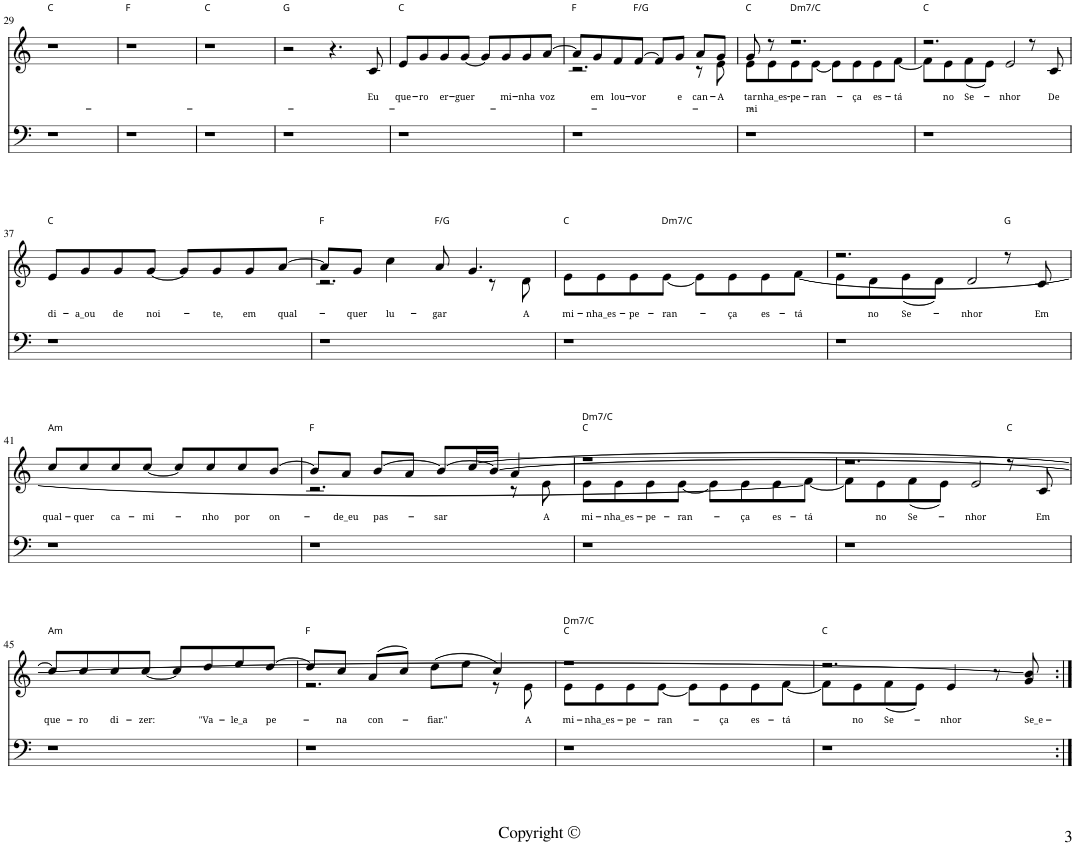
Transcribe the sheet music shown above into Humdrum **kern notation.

**kern	**kern	**text	**text
*part2	*part1	*part1	*part1
*staff2	*staff1	*staff1	*staff1
*I"P2	*I"P1	*	*
!!LO:PB:g=z
*clefF4	*clefG2	*	*
*k[]	*k[]	*	*
*M4/4	*M4/4	*	*
=29	=29	=29	=29
!	!LO:TX:a:t=C	!	!
1r	1r	.	.
=30	=30	=30	=30
!	!LO:TX:a:t=F	!	!
1r	1r	.	.
=31	=31	=31	=31
!	!LO:TX:a:t=C	!	!
1r	1r	.	.
=32	=32	=32	=32
!	!LO:TX:a:t=G	!	!
1r	2r	.	.
.	4.r	.	.
!	!	!LO:LY:b	!
.	8c/	Eu	.
=33	=33	=33	=33
!	!LO:TX:a:t=C	!	!
!	!	!LO:LY:b	!
1r	8e/L	que-	.
!	!	!LO:LY:b	!
.	8g/	-ro	.
!	!	!LO:LY:b	!
.	8g/	er-	.
!	!	!LO:LY:b	!
.	[8g/J	-guer	.
.	8g/L]	.	.
!	!	!LO:LY:b	!
.	8g/	mi-	.
!	!	!LO:LY:b	!
.	8g/	-nha	.
!	!	!LO:LY:b	!
.	[8a/J	voz	.
=34	=34	=34	=34
*	*^	*	*
!	!LO:TX:a:t=F	!	!	!
1r	8a/L]	2.r	.	.
!	!	!	!LO:LY:b	!
.	8g/	.	em	.
!	!	!	!LO:LY:b	!
.	8f/	.	lou-	.
!	!LO:TX:a:t=F/G	!	!	!
!	!	!	!LO:LY:b	!
.	[8f/J	.	-vor	.
.	8f/L]	.	.	.
!	!	!	!LO:LY:b	!
.	8g/J	.	e	.
!	!	!	!LO:LY:b	!
.	8a/L	8r	can-	.
!	!	!	!LO:LY:b	!
.	8g/J	8e\	-A	.
=35	=35	=35	=35	=35
!	!LO:TX:a:t=C	!	!	!
!	!	!	!LO:LY:b	!LO:LY:b
1r	8g/	8e\L	tar	mi-
!	!	!	!LO:LY:b	!
.	8r	8e\	-nha_es-	.
!	!LO:TX:a:t=Dm7/C	!	!	!
!	!	!	!LO:LY:b	!
.	2.r	8e\	-pe-	.
!	!	!	!LO:LY:b	!
.	.	[8e\J	-ran-	.
.	.	8e\L]	.	.
!	!	!	!LO:LY:b	!
.	.	8e\	-ça	.
!	!	!	!LO:LY:b	!
.	.	8e\	es-	.
!	!	!	!LO:LY:b	!
.	.	[8f\J	-tá	.
=36	=36	=36	=36	=36
!	!LO:TX:a:t=C	!	!	!
1r	2.r	8f\L]	.	.
!	!	!	!LO:LY:b	!
.	.	8e\	no	.
!	!	!	!LO:LY:b	!
.	.	(8f\	Se-	.
.	.	8e\J)	.	.
!	!	!	!LO:LY:b	!
.	.	2e/	-nhor	.
.	8r	.	.	.
!	!	!	!LO:LY:b	!
.	8c/	.	De	.
!!LO:LB:g=z	!!
=37	=37	=37	=37	=37
!	!LO:TX:a:t=C	!	!	!
!	!	!	!LO:LY:b	!
1r	8e/L	1ryy	di-	.
!	!	!	!LO:LY:b	!
.	8g/	.	-a_ou	.
!	!	!	!LO:LY:b	!
.	8g/	.	de	.
!	!	!	!LO:LY:b	!
.	[8g/J	.	noi-	.
.	8g/L]	.	.	.
!	!	!	!LO:LY:b	!
.	8g/	.	-te,	.
!	!	!	!LO:LY:b	!
.	8g/	.	em	.
!	!	!	!LO:LY:b	!
.	[8a/J	.	qual-	.
=38	=38	=38	=38	=38
!	!LO:TX:a:t=F	!	!	!
1r	8a/L]	2.r	.	.
!	!	!	!LO:LY:b	!
.	8g/J	.	-quer	.
!	!	!	!LO:LY:b	!
.	4cc\	.	lu-	.
!	!LO:TX:a:t=F/G	!	!	!
!	!	!	!LO:LY:b	!
.	8a/	.	-gar	.
.	4.g/	.	.	.
.	.	8r	.	.
!	!	!	!LO:LY:b	!
.	.	8d\	A	.
=39	=39	=39	=39	=39
!	!LO:TX:a:t=C	!	!	!
!	!	!	!LO:LY:b	!
1r	1ryy	8e\L	mi-	.
!	!	!	!LO:LY:b	!
.	.	8e\	-nha_es-	.
!	!	!	!LO:LY:b	!
.	.	8e\	-pe-	.
!	!	!LO:TX:a:t=Dm7/C	!	!
!	!	!	!LO:LY:b	!
.	.	[8e\J	-ran-	.
.	.	8e\L]	.	.
!	!	!	!LO:LY:b	!
.	.	8e\	-ça	.
!	!	!	!LO:LY:b	!
.	.	8e\	es-	.
!	!	!	!LO:LY:b	!
.	.	[8f\J	-tá	.
=40	=40	=40	=40	=40
1r	2.r	8e\L	.	.
!	!	!	!LO:LY:b	!
.	.	8d\	no	.
!	!	!	!LO:LY:b	!
.	.	(8e\	Se-	.
.	.	8d\J)	.	.
!	!	!	!LO:LY:b	!
.	.	2d/	-nhor	.
!	!LO:TX:a:t=G	!	!	!
.	8r	.	.	.
!	!	!	!LO:LY:b	!
.	8c/	.	Em	.
*	*v	*v	*	*
!!LO:LB:g=z
=41	=41	=41	=41
!	!LO:TX:a:t=Am	!	!
!	!	!LO:LY:b	!
1r	8cc/L	qual-	.
!	!	!LO:LY:b	!
.	8cc/	-quer	.
!	!	!LO:LY:b	!
.	8cc/	ca-	.
!	!	!LO:LY:b	!
.	[8cc/J	-mi-	.
.	8cc/L]	.	.
!	!	!LO:LY:b	!
.	8cc/	-nho	.
!	!	!LO:LY:b	!
.	8cc/	por	.
!	!	!LO:LY:b	!
.	[8b/J	on-	.
=42	=42	=42	=42
*	*^	*	*
!	!LO:TX:a:t=F	!	!	!
1r	8b/L]	2.r	.	.
!	!	!	!LO:LY:b	!
.	8a/J	.	-de_eu	.
!	!	!	!LO:LY:b	!
.	[8b/L	.	pas-	.
.	8a/J	.	.	.
!	!	!	!LO:LY:b	!
.	8b/L_	.	-sar	.
.	[16cc/L	.	.	.
.	16b/JJ_	.	.	.
.	4a/	8r	.	.
!	!	!	!LO:LY:b	!
.	.	8e\	A	.
=43	=43	=43	=43	=43
!	!LO:TX:a:t=C	!	!	!
!	!LO:TX:a:t=Dm7/C	!	!	!
!	!	!	!LO:LY:b	!
1r	1r	8e\L	mi-	.
!	!	!	!LO:LY:b	!
.	.	8e\	-nha_es-	.
!	!	!	!LO:LY:b	!
.	.	8e\	-pe-	.
!	!	!	!LO:LY:b	!
.	.	[8e\J	-ran-	.
.	.	8e\L]	.	.
!	!	!	!LO:LY:b	!
.	.	8e\	-ça	.
!	!	!	!LO:LY:b	!
.	.	8e\	es-	.
!	!	!	!LO:LY:b	!
.	.	8f\J_	-tá	.
=44	=44	=44	=44	=44
1r	2.r	8f\L]	.	.
!	!	!	!LO:LY:b	!
.	.	8e\	no	.
!	!	!	!LO:LY:b	!
.	.	(8f\	Se-	.
.	.	8e\J)	.	.
!	!	!	!LO:LY:b	!
.	.	2e/	-nhor	.
!	!LO:TX:a:t=C	!	!	!
.	8r	.	.	.
!	!	!	!LO:LY:b	!
.	8c/	.	Em	.
*	*v	*v	*	*
!!LO:LB:g=z
=45	=45	=45	=45
!	!LO:TX:a:t=Am	!	!
!	!	!LO:LY:b	!
1r	8cc/L]	que-	.
!	!	!LO:LY:b	!
.	8cc/	-ro	.
!	!	!LO:LY:b	!
.	8cc/	di-	.
!	!	!LO:LY:b	!
.	[8cc/J	-zer:	.
.	8cc/L]	.	.
!	!	!LO:LY:b	!
.	8dd/	"Va-	.
!	!	!LO:LY:b	!
.	8ee/	-le_a	.
!	!	!LO:LY:b	!
.	[8dd/J	pe-	.
=46	=46	=46	=46
*	*^	*	*
!	!LO:TX:a:t=F	!	!	!
1r	8dd/L]	2.r	.	.
!	!	!	!LO:LY:b	!
.	8cc/J	.	-na	.
!	!	!	!LO:LY:b	!
.	(8a/L	.	con-	.
.	8cc/J)	.	.	.
!	!	!	!LO:LY:b	!
.	(8dd\L	.	-fiar."	.
.	8ee\J	.	.	.
.	4cc/)	8r	.	.
!	!	!	!LO:LY:b	!
.	.	8e\	A	.
=47	=47	=47	=47	=47
!	!LO:TX:a:t=C	!	!	!
!	!LO:TX:a:t=Dm7/C	!	!	!
!	!	!	!LO:LY:b	!
1r	1r	8e\L	mi-	.
!	!	!	!LO:LY:b	!
.	.	8e\	-nha_es-	.
!	!	!	!LO:LY:b	!
.	.	8e\	-pe-	.
!	!	!	!LO:LY:b	!
.	.	[8e\J	-ran-	.
.	.	8e\L]	.	.
!	!	!	!LO:LY:b	!
.	.	8e\	-ça	.
!	!	!	!LO:LY:b	!
.	.	8e\	es-	.
!	!	!	!LO:LY:b	!
.	.	[8f\J	-tá	.
=48	=48	=48	=48	=48
!	!LO:TX:a:t=C	!	!	!
1r	2.r	8f\L]	.	.
!	!	!	!LO:LY:b	!
.	.	8e\	no	.
!	!	!	!LO:LY:b	!
.	.	(8f\	Se-	.
.	.	8e\J)	.	.
!	!	!	!LO:LY:b	!
.	.	4e/	-nhor	.
.	8r	4ryy	.	.
!	!	!	!LO:LY:b	!
.	8g/ 8b/]	.	Se_e-	.
*	*v	*v	*	*
=:|!	=:|!	=:|!	=:|!
*-	*-	*-	*-
